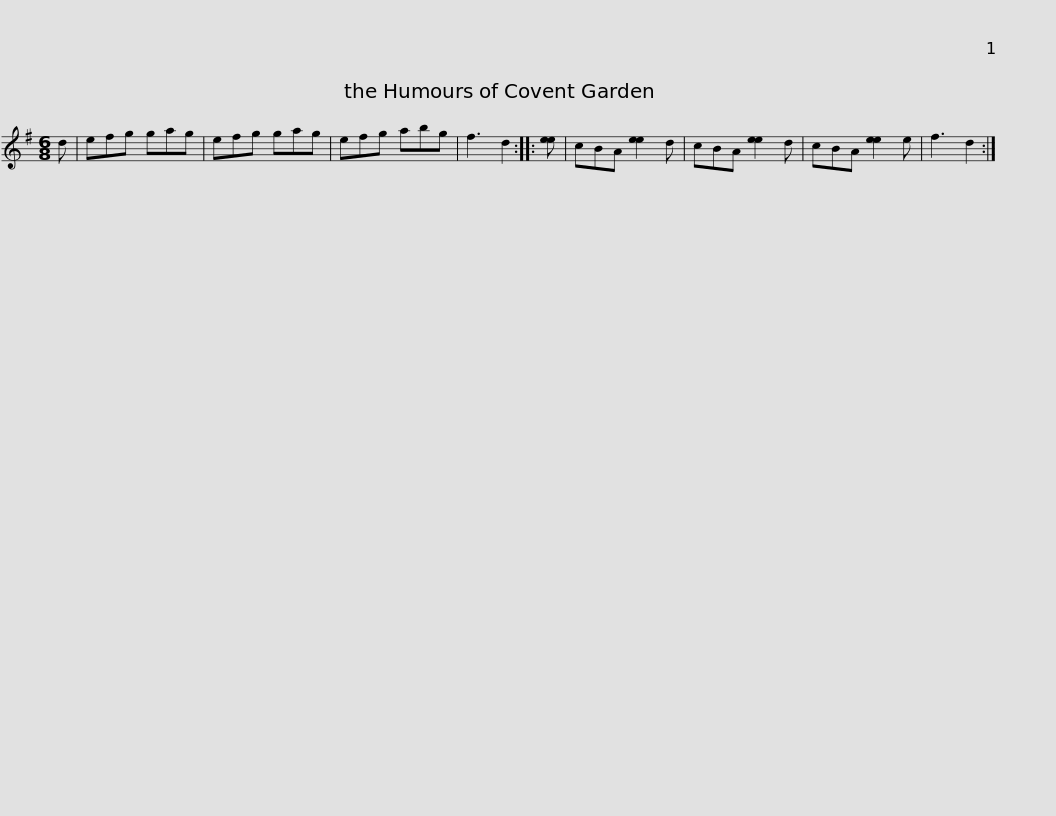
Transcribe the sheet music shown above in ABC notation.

X:1
L:1/8
M:6/8
I:linebreak $
K:G
V:1 treble
V:1
 d | efg gag | efg gag | efg abg | f3 d2 :: %5
 [ee] | cBA [ee]2 d | cBA [ee]2 d | cBA [ee]2 e |$ f3 d2 :| %10
